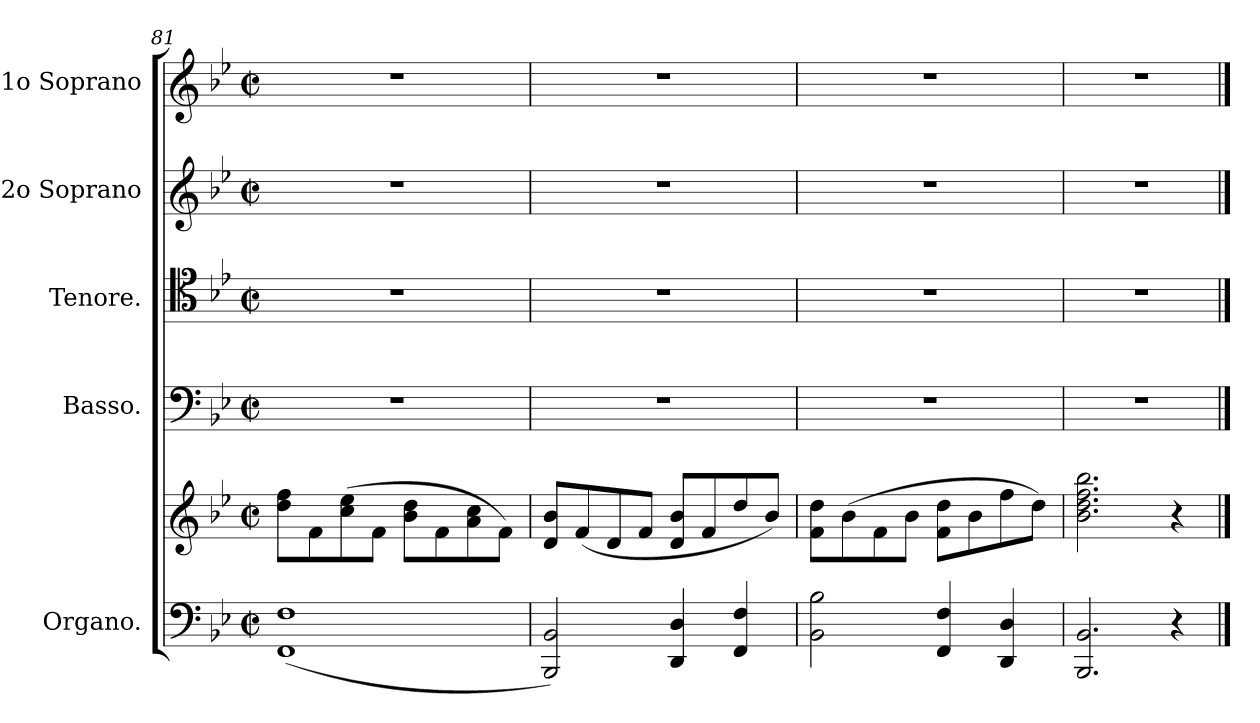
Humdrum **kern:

**kern	**kern	**kern	**kern	**kern	**kern
*part5	*part5	*part4	*part3	*part2	*part1
*staff6	*staff5	*staff4	*staff3	*staff2	*staff1
*I"Organo.	*	*I"Basso.	*I"Tenore.	*I"2o Soprano	*I"1o Soprano
*I'Org.	*	*I'B.	*I'T.	*I'S.	*I'S.
*clefF4	*clefG2	*clefF4	*clefC4	*clefG2	*clefG2
*k[b-e-]	*k[b-e-]	*k[b-e-]	*k[b-e-]	*k[b-e-]	*k[b-e-]
*M2/2	*M2/2	*M2/2	*M2/2	*M2/2	*M2/2
*met(c|)	*met(c|)	*met(c|)	*met(c|)	*met(c|)	*met(c|)
=81	=81	=81	=81	=81	=81
(>1FF 1F	8dd\ 8ff\L	1r	1r	1r	1r
.	8f\	.	.	.	.
.	(8cc\ 8ee-\	.	.	.	.
.	8f\J	.	.	.	.
.	8b-\ 8dd\L	.	.	.	.
.	8f\	.	.	.	.
.	8a\ 8cc\	.	.	.	.
.	8f\J)	.	.	.	.
=82	=82	=82	=82	=82	=82
2BBB-/ 2BB-/)	8d/ 8b-/L	1r	1r	1r	1r
.	(8f/	.	.	.	.
.	8d/	.	.	.	.
.	8f/J	.	.	.	.
4DD/ 4D/	8d/ 8b-/L	.	.	.	.
.	8f/	.	.	.	.
4FF/ 4F/	8dd/	.	.	.	.
.	8b-/J)	.	.	.	.
=83	=83	=83	=83	=83	=83
2BB-\ 2B-\	8f\ 8dd\L	1r	1r	1r	1r
.	(8b-\	.	.	.	.
.	8f\	.	.	.	.
.	8b-\J	.	.	.	.
4FF/ 4F/	8f\ 8dd\L	.	.	.	.
.	8b-\	.	.	.	.
4DD/ 4D/	8ff\	.	.	.	.
.	8dd\J)	.	.	.	.
=84	=84	=84	=84	=84	=84
2.BBB-/ 2.BB-/	2.b-\ 2.dd\ 2.ff\ 2.bb-\	1r	1r	1r	1r
4r	4r	.	.	.	.
==	==	==	==	==	==
*-	*-	*-	*-	*-	*-
